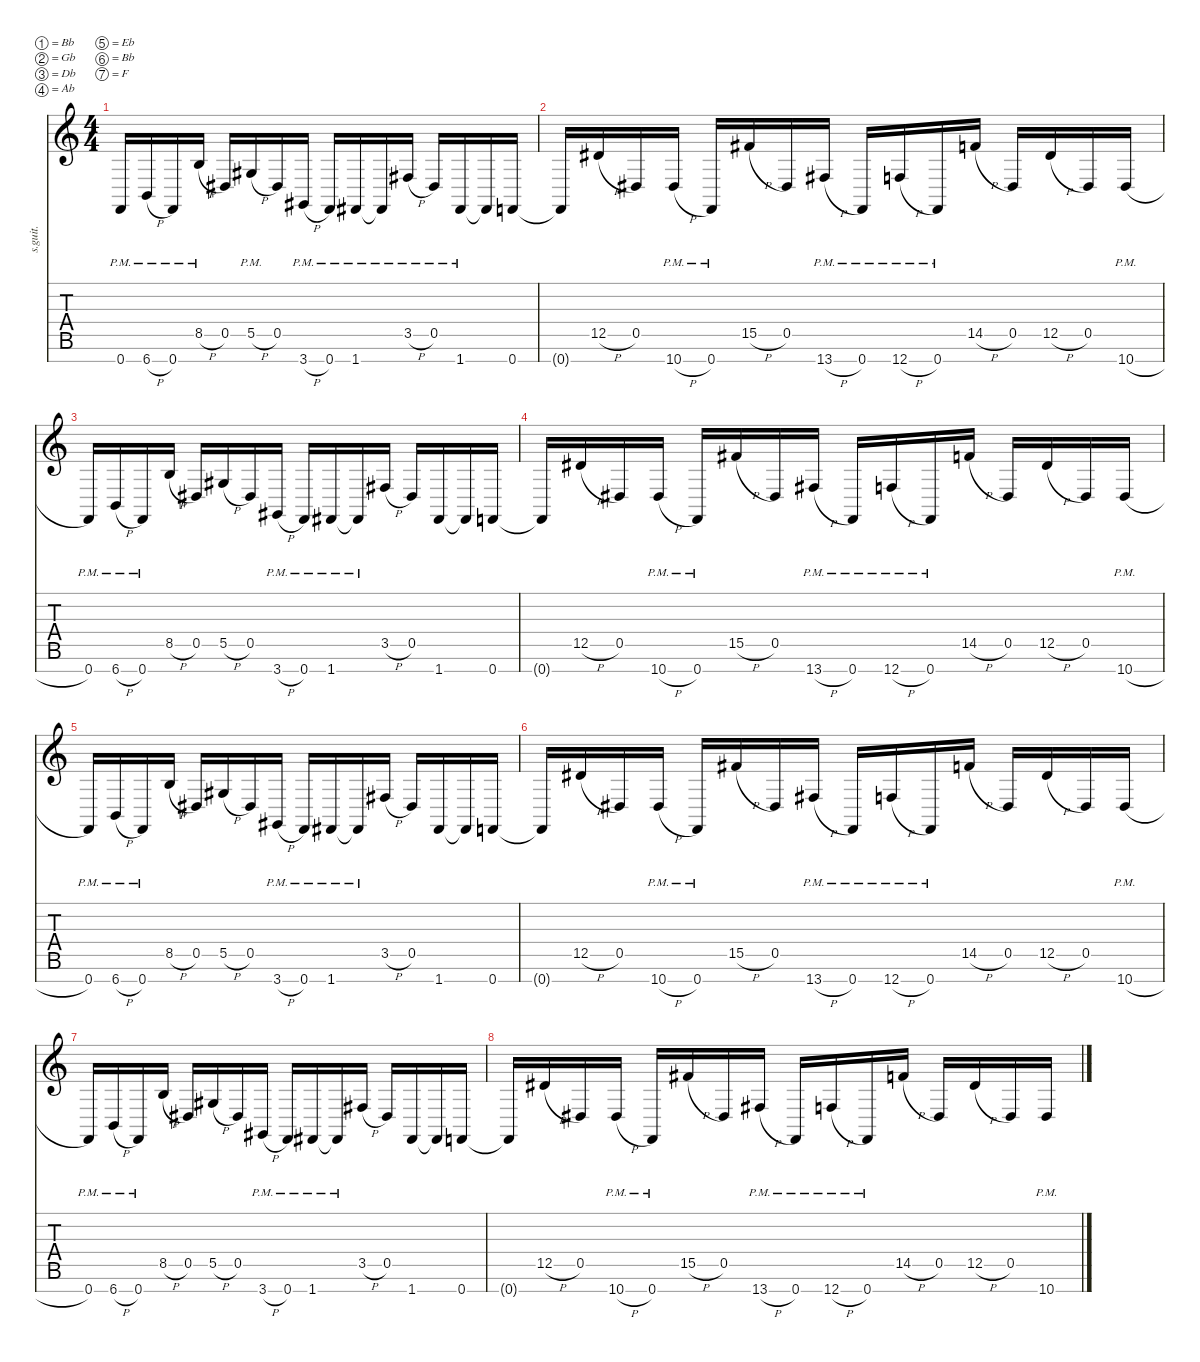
\defaultSystemsLayout 4
\hideDynamics
\bracketExtendMode nobrackets
\track ("Fredrik Thordendal" "s.guit.") {instrument distortionguitar}
\staff {score tabs}
\tuning (Bb3 Gb3 Db3 Ab2 Eb2 Bb1 F1)
\ts (4 4)
\tempo (110 hide)
\clef g2
\ks c
0.7{pm}.16{lyrics (0 "") lyrics (1 "") lyrics (2 "") lyrics (3 "") lyrics (4 "") dy f} 6.7{h pm}.16{lyrics (0 "") lyrics (1 "") lyrics (2 "") lyrics (3 "") lyrics (4 "")} 0.7{pm}.16{lyrics (0 "") lyrics (1 "") lyrics (2 "") lyrics (3 "") lyrics (4 "")} 8.5{h pm}.16{lyrics (0 "") lyrics (1 "") lyrics (2 "") lyrics (3 "") lyrics (4 "")} 0.5{acc #}.16{lyrics (0 "") lyrics (1 "") lyrics (2 "") lyrics (3 "") lyrics (4 "")} 5.5{h pm acc #}.16{lyrics (0 "") lyrics (1 "") lyrics (2 "") lyrics (3 "") lyrics (4 "")} 0.5{acc #}.16{lyrics (0 "") lyrics (1 "") lyrics (2 "") lyrics (3 "") lyrics (4 "")} 3.7{h pm acc #}.16{lyrics (0 "") lyrics (1 "") lyrics (2 "") lyrics (3 "") lyrics (4 "")} 0.7{pm}.16{lyrics (0 "") lyrics (1 "") lyrics (2 "") lyrics (3 "") lyrics (4 "")} 1.7{pm acc #}.16{lyrics (0 "") lyrics (1 "") lyrics (2 "") lyrics (3 "") lyrics (4 "")} 1.7{pm t acc #}.16{lyrics (0 "") lyrics (1 "") lyrics (2 "") lyrics (3 "") lyrics (4 "")} 3.5{h pm acc #}.16{lyrics (0 "") lyrics (1 "") lyrics (2 "") lyrics (3 "") lyrics (4 "")} 0.5{pm acc #}.16{lyrics (0 "") lyrics (1 "") lyrics (2 "") lyrics (3 "") lyrics (4 "")} 1.7{pm acc #}.16{lyrics (0 "") lyrics (1 "") lyrics (2 "") lyrics (3 "") lyrics (4 "")} 1.7{t acc #}.16{lyrics (0 "") lyrics (1 "") lyrics (2 "") lyrics (3 "") lyrics (4 "")} 0.7.16{lyrics (0 "") lyrics (1 "") lyrics (2 "") lyrics (3 "") lyrics (4 "")} |
0.7{t}.16{lyrics (0 "") lyrics (1 "") lyrics (2 "") lyrics (3 "") lyrics (4 "")} 12.5{h acc #}.16{lyrics (0 "") lyrics (1 "") lyrics (2 "") lyrics (3 "") lyrics (4 "")} 0.5{acc #}.16{lyrics (0 "") lyrics (1 "") lyrics (2 "") lyrics (3 "") lyrics (4 "")} 10.7{h pm acc #}.16{lyrics (0 "") lyrics (1 "") lyrics (2 "") lyrics (3 "") lyrics (4 "")} 0.7{pm}.16{lyrics (0 "") lyrics (1 "") lyrics (2 "") lyrics (3 "") lyrics (4 "")} 15.5{h acc #}.16{lyrics (0 "") lyrics (1 "") lyrics (2 "") lyrics (3 "") lyrics (4 "")} 0.5{acc #}.16{lyrics (0 "") lyrics (1 "") lyrics (2 "") lyrics (3 "") lyrics (4 "")} 13.7{h pm acc #}.16{lyrics (0 "") lyrics (1 "") lyrics (2 "") lyrics (3 "") lyrics (4 "")} 0.7{pm}.16{lyrics (0 "") lyrics (1 "") lyrics (2 "") lyrics (3 "") lyrics (4 "")} 12.7{h pm}.16{lyrics (0 "") lyrics (1 "") lyrics (2 "") lyrics (3 "") lyrics (4 "")} 0.7{pm}.16{lyrics (0 "") lyrics (1 "") lyrics (2 "") lyrics (3 "") lyrics (4 "")} 14.5{h}.16{lyrics (0 "") lyrics (1 "") lyrics (2 "") lyrics (3 "") lyrics (4 "")} 0.5{acc #}.16{lyrics (0 "") lyrics (1 "") lyrics (2 "") lyrics (3 "") lyrics (4 "")} 12.5{h acc #}.16{lyrics (0 "") lyrics (1 "") lyrics (2 "") lyrics (3 "") lyrics (4 "")} 0.5{acc #}.16{lyrics (0 "") lyrics (1 "") lyrics (2 "") lyrics (3 "") lyrics (4 "")} 10.7{h pm acc #}.16{lyrics (0 "") lyrics (1 "") lyrics (2 "") lyrics (3 "") lyrics (4 "")} |
0.7{pm}.16{lyrics (0 "") lyrics (1 "") lyrics (2 "") lyrics (3 "") lyrics (4 "")} 6.7{h pm}.16{lyrics (0 "") lyrics (1 "") lyrics (2 "") lyrics (3 "") lyrics (4 "")} 0.7{pm}.16{lyrics (0 "") lyrics (1 "") lyrics (2 "") lyrics (3 "") lyrics (4 "")} 8.5{h}.16{lyrics (0 "") lyrics (1 "") lyrics (2 "") lyrics (3 "") lyrics (4 "")} 0.5{acc #}.16{lyrics (0 "") lyrics (1 "") lyrics (2 "") lyrics (3 "") lyrics (4 "")} 5.5{h acc #}.16{lyrics (0 "") lyrics (1 "") lyrics (2 "") lyrics (3 "") lyrics (4 "")} 0.5{acc #}.16{lyrics (0 "") lyrics (1 "") lyrics (2 "") lyrics (3 "") lyrics (4 "")} 3.7{h pm acc #}.16{lyrics (0 "") lyrics (1 "") lyrics (2 "") lyrics (3 "") lyrics (4 "")} 0.7{pm}.16{lyrics (0 "") lyrics (1 "") lyrics (2 "") lyrics (3 "") lyrics (4 "")} 1.7{pm acc #}.16{lyrics (0 "") lyrics (1 "") lyrics (2 "") lyrics (3 "") lyrics (4 "")} 1.7{pm t acc #}.16{lyrics (0 "") lyrics (1 "") lyrics (2 "") lyrics (3 "") lyrics (4 "")} 3.5{h acc #}.16{lyrics (0 "") lyrics (1 "") lyrics (2 "") lyrics (3 "") lyrics (4 "")} 0.5{acc #}.16{lyrics (0 "") lyrics (1 "") lyrics (2 "") lyrics (3 "") lyrics (4 "")} 1.7{acc #}.16{lyrics (0 "") lyrics (1 "") lyrics (2 "") lyrics (3 "") lyrics (4 "")} 1.7{t acc #}.16{lyrics (0 "") lyrics (1 "") lyrics (2 "") lyrics (3 "") lyrics (4 "")} 0.7.16{lyrics (0 "") lyrics (1 "") lyrics (2 "") lyrics (3 "") lyrics (4 "")} |
0.7{t}.16{lyrics (0 "") lyrics (1 "") lyrics (2 "") lyrics (3 "") lyrics (4 "")} 12.5{h acc #}.16{lyrics (0 "") lyrics (1 "") lyrics (2 "") lyrics (3 "") lyrics (4 "")} 0.5{acc #}.16{lyrics (0 "") lyrics (1 "") lyrics (2 "") lyrics (3 "") lyrics (4 "")} 10.7{h pm acc #}.16{lyrics (0 "") lyrics (1 "") lyrics (2 "") lyrics (3 "") lyrics (4 "")} 0.7{pm}.16{lyrics (0 "") lyrics (1 "") lyrics (2 "") lyrics (3 "") lyrics (4 "")} 15.5{h acc #}.16{lyrics (0 "") lyrics (1 "") lyrics (2 "") lyrics (3 "") lyrics (4 "")} 0.5{acc #}.16{lyrics (0 "") lyrics (1 "") lyrics (2 "") lyrics (3 "") lyrics (4 "")} 13.7{h pm acc #}.16{lyrics (0 "") lyrics (1 "") lyrics (2 "") lyrics (3 "") lyrics (4 "")} 0.7{pm}.16{lyrics (0 "") lyrics (1 "") lyrics (2 "") lyrics (3 "") lyrics (4 "")} 12.7{h pm}.16{lyrics (0 "") lyrics (1 "") lyrics (2 "") lyrics (3 "") lyrics (4 "")} 0.7{pm}.16{lyrics (0 "") lyrics (1 "") lyrics (2 "") lyrics (3 "") lyrics (4 "")} 14.5{h}.16{lyrics (0 "") lyrics (1 "") lyrics (2 "") lyrics (3 "") lyrics (4 "")} 0.5{acc #}.16{lyrics (0 "") lyrics (1 "") lyrics (2 "") lyrics (3 "") lyrics (4 "")} 12.5{h acc #}.16{lyrics (0 "") lyrics (1 "") lyrics (2 "") lyrics (3 "") lyrics (4 "")} 0.5{acc #}.16{lyrics (0 "") lyrics (1 "") lyrics (2 "") lyrics (3 "") lyrics (4 "")} 10.7{h pm acc #}.16{lyrics (0 "") lyrics (1 "") lyrics (2 "") lyrics (3 "") lyrics (4 "")} |
0.7{pm}.16{lyrics (0 "") lyrics (1 "") lyrics (2 "") lyrics (3 "") lyrics (4 "")} 6.7{h pm}.16{lyrics (0 "") lyrics (1 "") lyrics (2 "") lyrics (3 "") lyrics (4 "")} 0.7{pm}.16{lyrics (0 "") lyrics (1 "") lyrics (2 "") lyrics (3 "") lyrics (4 "")} 8.5{h}.16{lyrics (0 "") lyrics (1 "") lyrics (2 "") lyrics (3 "") lyrics (4 "")} 0.5{acc #}.16{lyrics (0 "") lyrics (1 "") lyrics (2 "") lyrics (3 "") lyrics (4 "")} 5.5{h acc #}.16{lyrics (0 "") lyrics (1 "") lyrics (2 "") lyrics (3 "") lyrics (4 "")} 0.5{acc #}.16{lyrics (0 "") lyrics (1 "") lyrics (2 "") lyrics (3 "") lyrics (4 "")} 3.7{h pm acc #}.16{lyrics (0 "") lyrics (1 "") lyrics (2 "") lyrics (3 "") lyrics (4 "")} 0.7{pm}.16{lyrics (0 "") lyrics (1 "") lyrics (2 "") lyrics (3 "") lyrics (4 "")} 1.7{pm acc #}.16{lyrics (0 "") lyrics (1 "") lyrics (2 "") lyrics (3 "") lyrics (4 "")} 1.7{pm t acc #}.16{lyrics (0 "") lyrics (1 "") lyrics (2 "") lyrics (3 "") lyrics (4 "")} 3.5{h acc #}.16{lyrics (0 "") lyrics (1 "") lyrics (2 "") lyrics (3 "") lyrics (4 "")} 0.5{acc #}.16{lyrics (0 "") lyrics (1 "") lyrics (2 "") lyrics (3 "") lyrics (4 "")} 1.7{acc #}.16{lyrics (0 "") lyrics (1 "") lyrics (2 "") lyrics (3 "") lyrics (4 "")} 1.7{t acc #}.16{lyrics (0 "") lyrics (1 "") lyrics (2 "") lyrics (3 "") lyrics (4 "")} 0.7.16{lyrics (0 "") lyrics (1 "") lyrics (2 "") lyrics (3 "") lyrics (4 "")} |
0.7{t}.16{lyrics (0 "") lyrics (1 "") lyrics (2 "") lyrics (3 "") lyrics (4 "")} 12.5{h acc #}.16{lyrics (0 "") lyrics (1 "") lyrics (2 "") lyrics (3 "") lyrics (4 "")} 0.5{acc #}.16{lyrics (0 "") lyrics (1 "") lyrics (2 "") lyrics (3 "") lyrics (4 "")} 10.7{h pm acc #}.16{lyrics (0 "") lyrics (1 "") lyrics (2 "") lyrics (3 "") lyrics (4 "")} 0.7{pm}.16{lyrics (0 "") lyrics (1 "") lyrics (2 "") lyrics (3 "") lyrics (4 "")} 15.5{h acc #}.16{lyrics (0 "") lyrics (1 "") lyrics (2 "") lyrics (3 "") lyrics (4 "")} 0.5{acc #}.16{lyrics (0 "") lyrics (1 "") lyrics (2 "") lyrics (3 "") lyrics (4 "")} 13.7{h pm acc #}.16{lyrics (0 "") lyrics (1 "") lyrics (2 "") lyrics (3 "") lyrics (4 "")} 0.7{pm}.16{lyrics (0 "") lyrics (1 "") lyrics (2 "") lyrics (3 "") lyrics (4 "")} 12.7{h pm}.16{lyrics (0 "") lyrics (1 "") lyrics (2 "") lyrics (3 "") lyrics (4 "")} 0.7{pm}.16{lyrics (0 "") lyrics (1 "") lyrics (2 "") lyrics (3 "") lyrics (4 "")} 14.5{h}.16{lyrics (0 "") lyrics (1 "") lyrics (2 "") lyrics (3 "") lyrics (4 "")} 0.5{acc #}.16{lyrics (0 "") lyrics (1 "") lyrics (2 "") lyrics (3 "") lyrics (4 "")} 12.5{h acc #}.16{lyrics (0 "") lyrics (1 "") lyrics (2 "") lyrics (3 "") lyrics (4 "")} 0.5{acc #}.16{lyrics (0 "") lyrics (1 "") lyrics (2 "") lyrics (3 "") lyrics (4 "")} 10.7{h pm acc #}.16{lyrics (0 "") lyrics (1 "") lyrics (2 "") lyrics (3 "") lyrics (4 "")} |
0.7{pm}.16{lyrics (0 "") lyrics (1 "") lyrics (2 "") lyrics (3 "") lyrics (4 "")} 6.7{h pm}.16{lyrics (0 "") lyrics (1 "") lyrics (2 "") lyrics (3 "") lyrics (4 "")} 0.7{pm}.16{lyrics (0 "") lyrics (1 "") lyrics (2 "") lyrics (3 "") lyrics (4 "")} 8.5{h}.16{lyrics (0 "") lyrics (1 "") lyrics (2 "") lyrics (3 "") lyrics (4 "")} 0.5{acc #}.16{lyrics (0 "") lyrics (1 "") lyrics (2 "") lyrics (3 "") lyrics (4 "")} 5.5{h acc #}.16{lyrics (0 "") lyrics (1 "") lyrics (2 "") lyrics (3 "") lyrics (4 "")} 0.5{acc #}.16{lyrics (0 "") lyrics (1 "") lyrics (2 "") lyrics (3 "") lyrics (4 "")} 3.7{h pm acc #}.16{lyrics (0 "") lyrics (1 "") lyrics (2 "") lyrics (3 "") lyrics (4 "")} 0.7{pm}.16{lyrics (0 "") lyrics (1 "") lyrics (2 "") lyrics (3 "") lyrics (4 "")} 1.7{pm acc #}.16{lyrics (0 "") lyrics (1 "") lyrics (2 "") lyrics (3 "") lyrics (4 "")} 1.7{pm t acc #}.16{lyrics (0 "") lyrics (1 "") lyrics (2 "") lyrics (3 "") lyrics (4 "")} 3.5{h acc #}.16{lyrics (0 "") lyrics (1 "") lyrics (2 "") lyrics (3 "") lyrics (4 "")} 0.5{acc #}.16{lyrics (0 "") lyrics (1 "") lyrics (2 "") lyrics (3 "") lyrics (4 "")} 1.7{acc #}.16{lyrics (0 "") lyrics (1 "") lyrics (2 "") lyrics (3 "") lyrics (4 "")} 1.7{t acc #}.16{lyrics (0 "") lyrics (1 "") lyrics (2 "") lyrics (3 "") lyrics (4 "")} 0.7.16{lyrics (0 "") lyrics (1 "") lyrics (2 "") lyrics (3 "") lyrics (4 "")} |
0.7{t}.16{lyrics (0 "") lyrics (1 "") lyrics (2 "") lyrics (3 "") lyrics (4 "")} 12.5{h acc #}.16{lyrics (0 "") lyrics (1 "") lyrics (2 "") lyrics (3 "") lyrics (4 "")} 0.5{acc #}.16{lyrics (0 "") lyrics (1 "") lyrics (2 "") lyrics (3 "") lyrics (4 "")} 10.7{h pm acc #}.16{lyrics (0 "") lyrics (1 "") lyrics (2 "") lyrics (3 "") lyrics (4 "")} 0.7{pm}.16{lyrics (0 "") lyrics (1 "") lyrics (2 "") lyrics (3 "") lyrics (4 "")} 15.5{h acc #}.16{lyrics (0 "") lyrics (1 "") lyrics (2 "") lyrics (3 "") lyrics (4 "")} 0.5{acc #}.16{lyrics (0 "") lyrics (1 "") lyrics (2 "") lyrics (3 "") lyrics (4 "")} 13.7{h pm acc #}.16{lyrics (0 "") lyrics (1 "") lyrics (2 "") lyrics (3 "") lyrics (4 "")} 0.7{pm}.16{lyrics (0 "") lyrics (1 "") lyrics (2 "") lyrics (3 "") lyrics (4 "")} 12.7{h pm}.16{lyrics (0 "") lyrics (1 "") lyrics (2 "") lyrics (3 "") lyrics (4 "")} 0.7{pm}.16{lyrics (0 "") lyrics (1 "") lyrics (2 "") lyrics (3 "") lyrics (4 "")} 14.5{h}.16{lyrics (0 "") lyrics (1 "") lyrics (2 "") lyrics (3 "") lyrics (4 "")} 0.5{acc #}.16{lyrics (0 "") lyrics (1 "") lyrics (2 "") lyrics (3 "") lyrics (4 "")} 12.5{h acc #}.16{lyrics (0 "") lyrics (1 "") lyrics (2 "") lyrics (3 "") lyrics (4 "")} 0.5{acc #}.16{lyrics (0 "") lyrics (1 "") lyrics (2 "") lyrics (3 "") lyrics (4 "")} 10.7{h pm acc #}.16{lyrics (0 "") lyrics (1 "") lyrics (2 "") lyrics (3 "") lyrics (4 "")}
